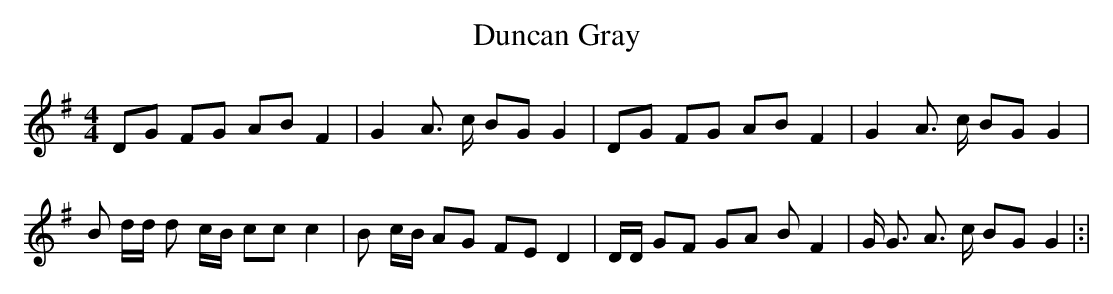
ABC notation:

X:1
T:Duncan Gray
M:4/4
L:1/8
K:G
 DG FG AB F2| G2 A3/2 c/2 BG G2| DG FG AB F2| G2 A3/2 c/2 BG G2| B d/2d/2 d- c/2B/2 cc c2|\
 B c/2B/2 AG FE D2| D/2D/2 GF GA B F2| G/2 G3/2 A3/2 c/2 BG G2|:|
